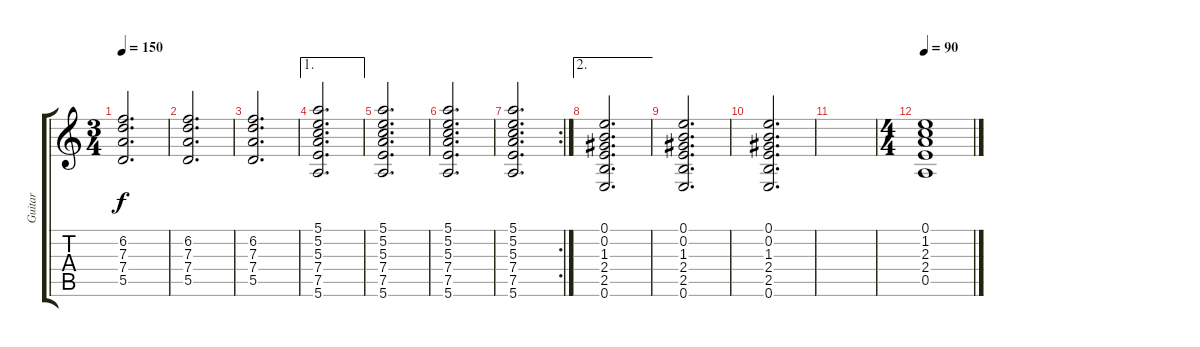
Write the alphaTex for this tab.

\track ("Guitar" "Guitar") {instrument acousticguitarsteel}
\staff {score tabs}
\tuning (E4 B3 G3 D3 A2 E2) {hide}
\ts (3 4)
\tempo 150
\clef g2
\ks c
(6.2 7.3 7.4 5.5).2{d dy f} |
(6.2 7.3 7.4 5.5).2{d} |
(6.2 7.3 7.4 5.5).2{d} |
\ae 1
(5.1 5.2 5.3 7.4 7.5 5.6).2{d} |
(5.1 5.2 5.3 7.4 7.5 5.6).2{d} |
(5.1 5.2 5.3 7.4 7.5 5.6).2{d} |
\rc 2
(5.1 5.2 5.3 7.4 7.5 5.6).2{d} |
\ae 2
(0.1 0.2 1.3 2.4 2.5 0.6).2{d} |
(0.1 0.2 1.3 2.4 2.5 0.6).2{d} |
(0.1 0.2 1.3 2.4 2.5 0.6).2{d} |
|
\ts (4 4)
\tempo 90
(0.1 1.2 2.3 2.4 0.5).1
